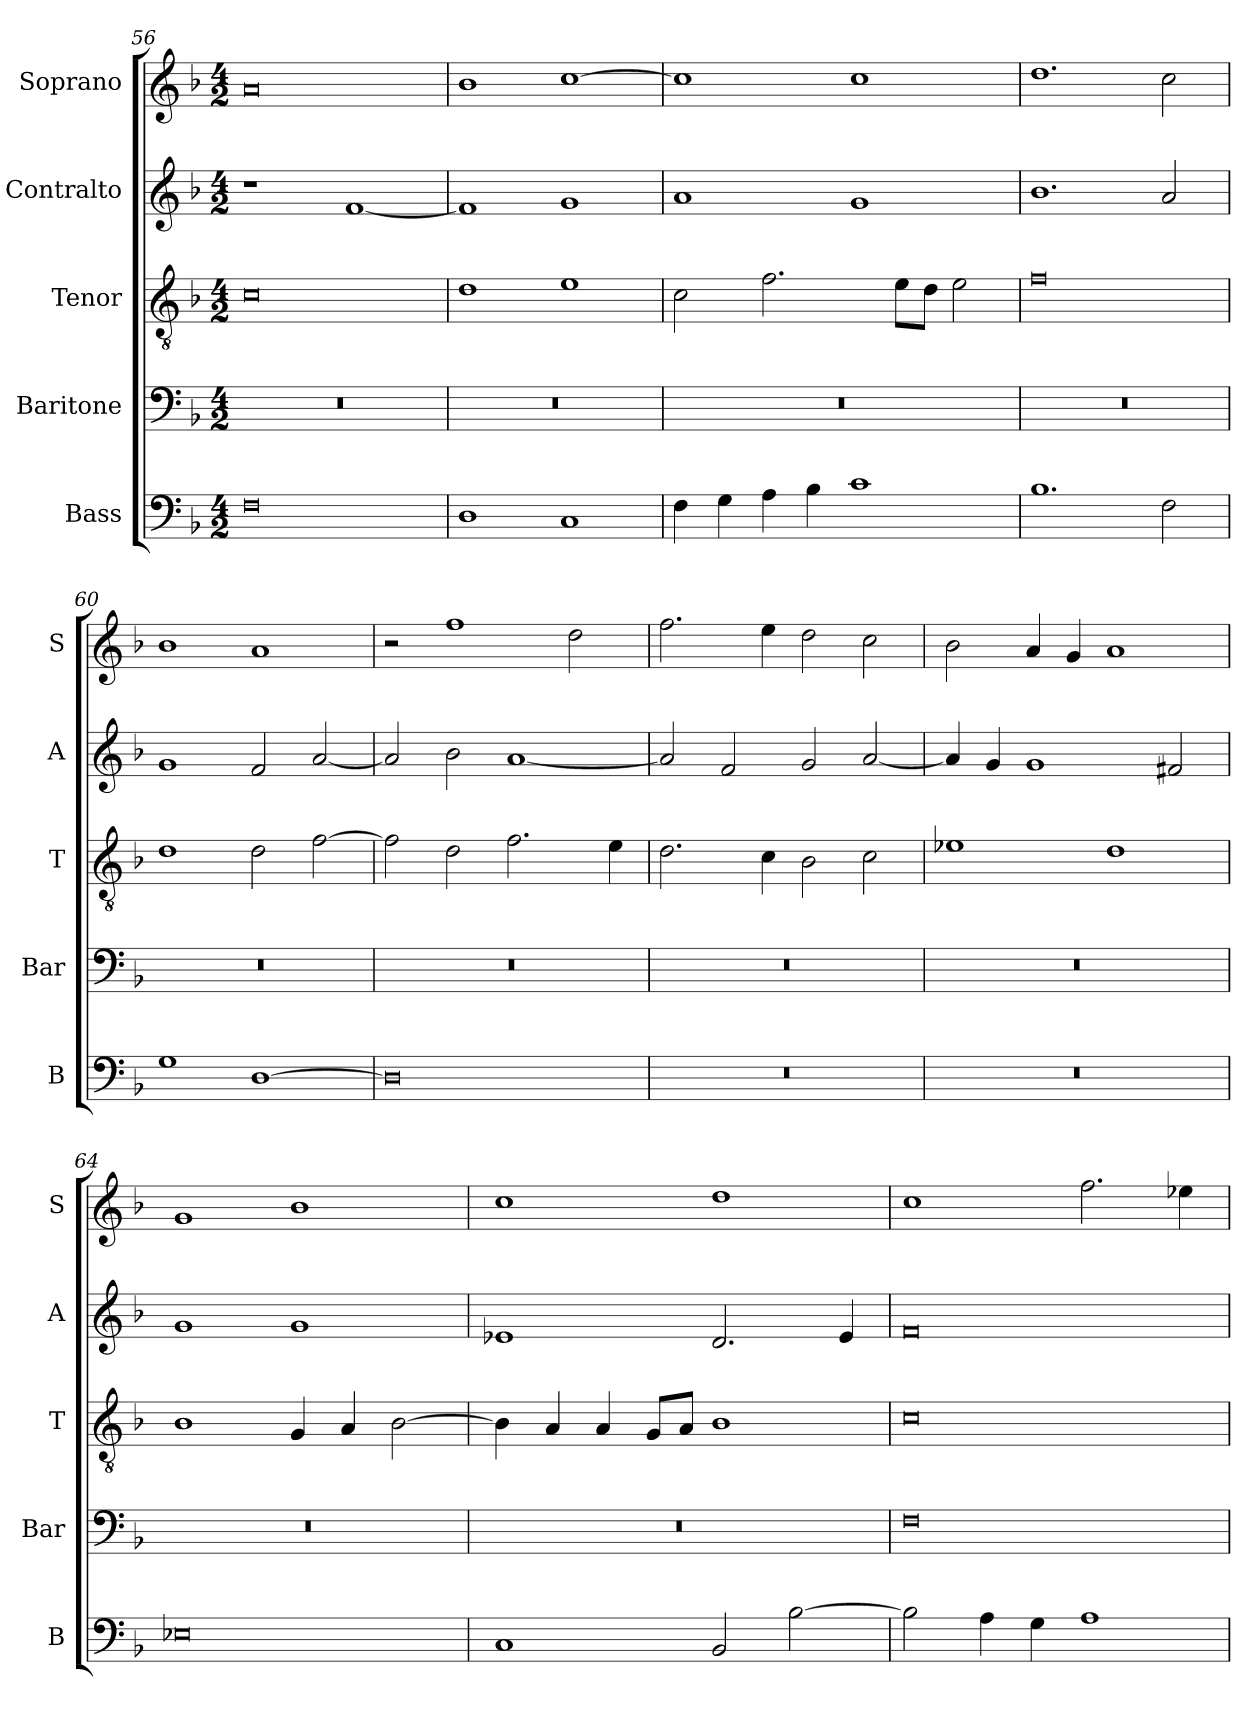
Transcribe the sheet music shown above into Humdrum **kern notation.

**kern	**kern	**kern	**kern	**kern
*part5	*part4	*part3	*part2	*part1
*staff5	*staff4	*staff3	*staff2	*staff1
*I"Bass	*I"Baritone	*I"Tenor	*I"Contralto	*I"Soprano
*I'B	*I'Bar	*I'T	*I'A	*I'S
*clefF4	*clefF4	*clefGv2	*clefG2	*clefG2
*k[b-]	*k[b-]	*k[b-]	*k[b-]	*k[b-]
*G:dor	*G:dor	*G:dor	*G:dor	*G:dor
*M4/2	*M4/2	*M4/2	*M4/2	*M4/2
=56	=56	=56	=56	=56
0F	0r	0c	1r	0a
.	.	.	[1f	.
=57	=57	=57	=57	=57
1D	0r	1d	1f]	1b-
1C	.	1e	1g	[1cc
=58	=58	=58	=58	=58
4F	0r	2c	1a	1cc]
4G	.	.	.	.
4A	.	2.f	.	.
4B-	.	.	.	.
1c	.	.	1g	1cc
.	.	8e\L	.	.
.	.	8d\J	.	.
.	.	2e	.	.
=59	=59	=59	=59	=59
1.B-	0r	0f	1.b-	1.dd
2F	.	.	2a	2cc
=60	=60	=60	=60	=60
1G	0r	1d	1g	1b-
[1D	.	2d	2f	1a
.	.	[2f	[2a	.
=61	=61	=61	=61	=61
0D]	0r	2f]	2a]	2r
.	.	2d	2b-	1ff
.	.	2.f	[1a	.
.	.	.	.	2dd
.	.	4e	.	.
=62	=62	=62	=62	=62
0r	0r	2.d	2a]	2.ff
.	.	.	2f	.
.	.	4c	.	4ee
.	.	2B-	2g	2dd
.	.	2c	[2a	2cc
=63	=63	=63	=63	=63
0r	0r	1e-X	4a]	2b-
.	.	.	4g	.
.	.	.	1g	4a
.	.	.	.	4g
.	.	1d	.	1a
.	.	.	2f#X	.
=64	=64	=64	=64	=64
0E-X	0r	1B-	1g	1g
.	.	4G	1g	1b-
.	.	4A	.	.
.	.	[2B-	.	.
=65	=65	=65	=65	=65
1C	0r	4B-]	1e-X	1cc
.	.	4A	.	.
.	.	4A	.	.
.	.	8G/L	.	.
.	.	8A/J	.	.
2BB-	.	1B-	2.d	1dd
[2B-	.	.	.	.
.	.	.	4e-	.
=66	=66	=66	=66	=66
2B-]	0F	0c	0f	1cc
4A	.	.	.	.
4G	.	.	.	.
1A	.	.	.	2.ff
.	.	.	.	4ee-X
=	=	=	=	=
*-	*-	*-	*-	*-
